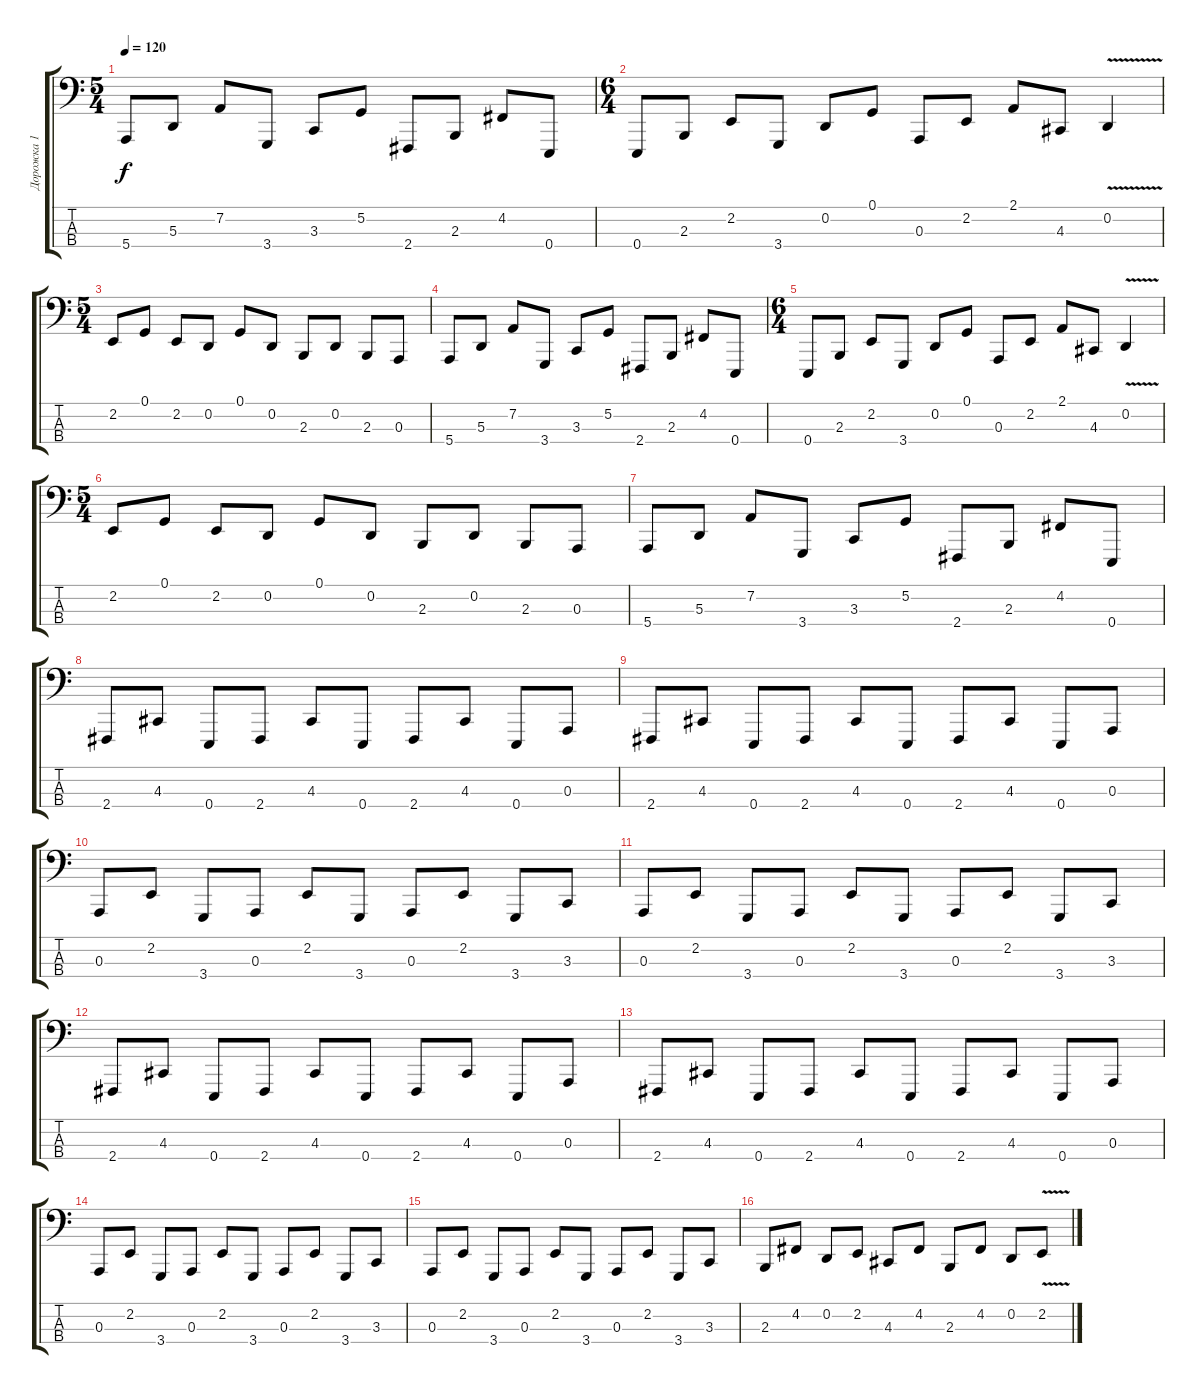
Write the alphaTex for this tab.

\track ("Дорожка 1" "Дорожка 1") {instrument lead2sawtooth}
\staff {score tabs}
\tuning (G2 D2 A1 E1) {hide}
\ts (5 4)
\tempo 120
\clef f4
\ks c
5.4.8{dy f} 5.3.8 7.2.8 3.4.8 3.3.8 5.2.8 2.4.8 2.3.8 4.2.8 0.4.8 |
\ts (6 4)
0.4.8 2.3.8 2.2.8 3.4.8 0.2.8 0.1.8 0.3.8 2.2.8 2.1.8 4.3.8 0.2{v}.4 |
\ts (5 4)
2.2.8 0.1.8 2.2.8 0.2.8 0.1.8 0.2.8 2.3.8 0.2.8 2.3.8 0.3.8 |
5.4.8 5.3.8 7.2.8 3.4.8 3.3.8 5.2.8 2.4.8 2.3.8 4.2.8 0.4.8 |
\ts (6 4)
0.4.8 2.3.8 2.2.8 3.4.8 0.2.8 0.1.8 0.3.8 2.2.8 2.1.8 4.3.8 0.2{v}.4 |
\ts (5 4)
2.2.8 0.1.8 2.2.8 0.2.8 0.1.8 0.2.8 2.3.8 0.2.8 2.3.8 0.3.8 |
5.4.8 5.3.8 7.2.8 3.4.8 3.3.8 5.2.8 2.4.8 2.3.8 4.2.8 0.4.8 |
2.4.8 4.3.8 0.4.8 2.4.8 4.3.8 0.4.8 2.4.8 4.3.8 0.4.8 0.3.8 |
2.4.8 4.3.8 0.4.8 2.4.8 4.3.8 0.4.8 2.4.8 4.3.8 0.4.8 0.3.8 |
0.3.8 2.2.8 3.4.8 0.3.8 2.2.8 3.4.8 0.3.8 2.2.8 3.4.8 3.3.8 |
0.3.8 2.2.8 3.4.8 0.3.8 2.2.8 3.4.8 0.3.8 2.2.8 3.4.8 3.3.8 |
2.4.8 4.3.8 0.4.8 2.4.8 4.3.8 0.4.8 2.4.8 4.3.8 0.4.8 0.3.8 |
2.4.8 4.3.8 0.4.8 2.4.8 4.3.8 0.4.8 2.4.8 4.3.8 0.4.8 0.3.8 |
0.3.8 2.2.8 3.4.8 0.3.8 2.2.8 3.4.8 0.3.8 2.2.8 3.4.8 3.3.8 |
0.3.8 2.2.8 3.4.8 0.3.8 2.2.8 3.4.8 0.3.8 2.2.8 3.4.8 3.3.8 |
2.3.8 4.2.8 0.2.8 2.2.8 4.3.8 4.2.8 2.3.8 4.2.8 0.2.8 2.2{v}.8
